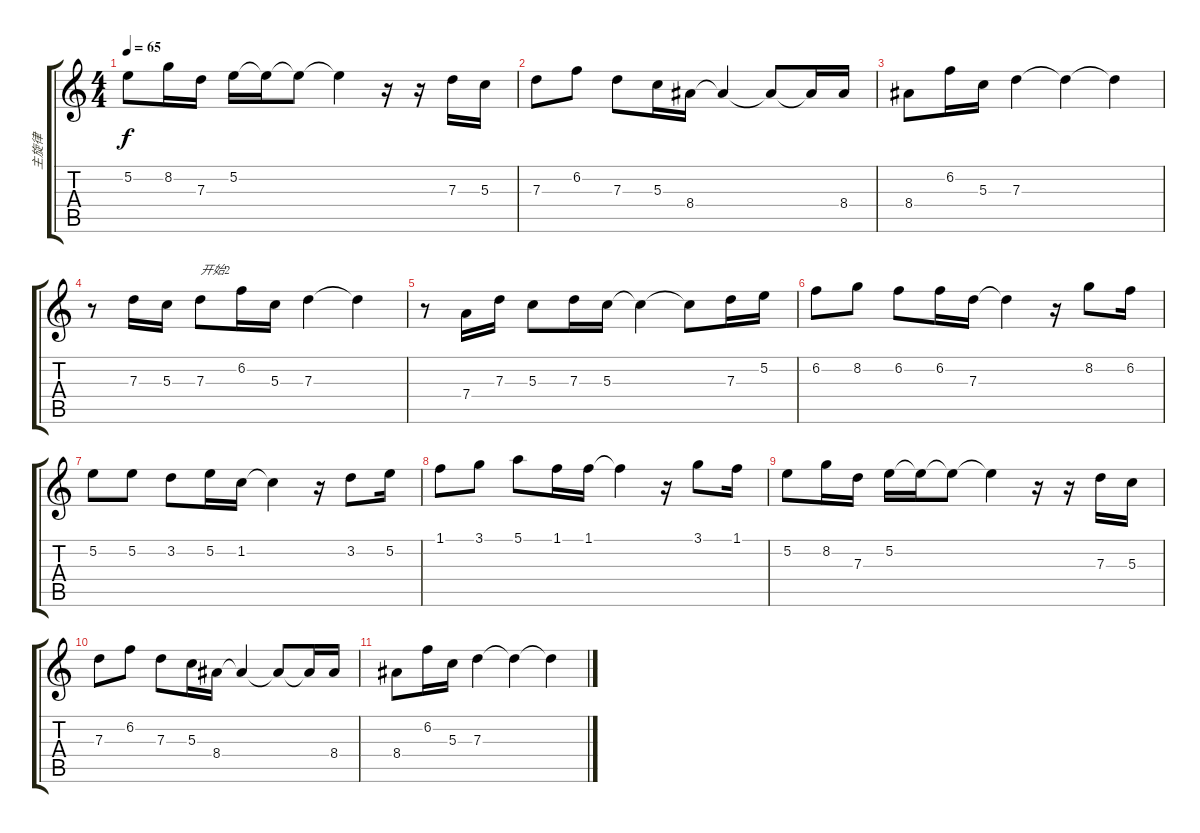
\track ("主旋律" "主旋律") {instrument overdrivenguitar}
\staff {score tabs}
\tuning (E4 B3 G3 D3 A2 E2) {hide}
\ts (4 4)
\tempo 65
\clef g2
\ks c
5.2.8{dy f} 8.2.16 7.3.16 5.2.16 5.2{t}.16 5.2{t}.8 5.2{t}.4 r.16 r.16 7.3.16 5.3.16 |
7.3.8 6.2.8 7.3.8 5.3.16 8.4.16 8.4{t}.4 8.4{t}.8 8.4{t}.16 8.4.16 |
8.4.8 6.2.16 5.3.16 7.3.4 7.3{t}.4 7.3{t}.4 |
r.8 7.3.16 5.3.16 7.3.8{txt "开始2"} 6.2.16 5.3.16 7.3.4 7.3{t}.4 |
r.8 7.4.16 7.3.16 5.3.8 7.3.16 5.3.16 5.3{t}.4 5.3{t}.8 7.3.16 5.2.16 |
6.2.8 8.2.8 6.2.8 6.2.16 7.3.16 7.3{t}.4 r.16 8.2.8 6.2.16 |
5.2.8 5.2.8 3.2.8 5.2.16 1.2.16 1.2{t}.4 r.16 3.2.8 5.2.16 |
1.1.8 3.1.8 5.1.8 1.1.16 1.1.16 1.1{t}.4 r.16 3.1.8 1.1.16 |
5.2.8 8.2.16 7.3.16 5.2.16 5.2{t}.16 5.2{t}.8 5.2{t}.4 r.16 r.16 7.3.16 5.3.16 |
7.3.8 6.2.8 7.3.8 5.3.16 8.4.16 8.4{t}.4 8.4{t}.8 8.4{t}.16 8.4.16 |
8.4.8 6.2.16 5.3.16 7.3.4 7.3{t}.4 7.3{t}.4
